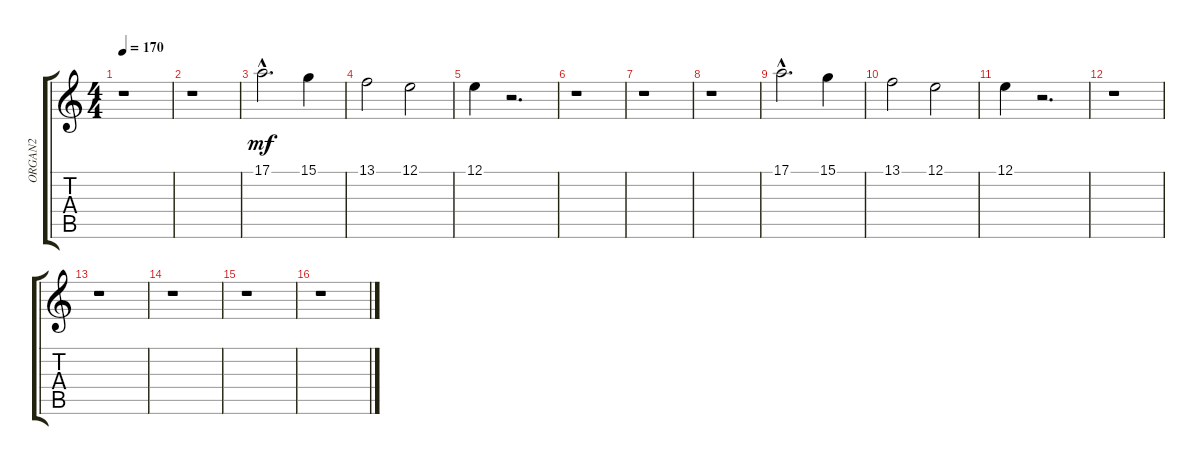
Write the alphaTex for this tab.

\track ("ORGAN2" "ORGAN2") {instrument percussiveorgan}
\staff {score tabs}
\tuning (E4 B3 G3 D3 A2 E2) {hide}
\ts (4 4)
\tempo 170
\clef g2
\ks c
r.1{dy mf} |
r.1 |
17.1{hac}.2{d} 15.1.4 |
13.1.2 12.1.2 |
12.1.4 r.2{d} |
r.1 |
r.1 |
r.1 |
17.1{hac}.2{d} 15.1.4 |
13.1.2 12.1.2 |
12.1.4 r.2{d} |
r.1 |
r.1 |
r.1 |
r.1 |
r.1
